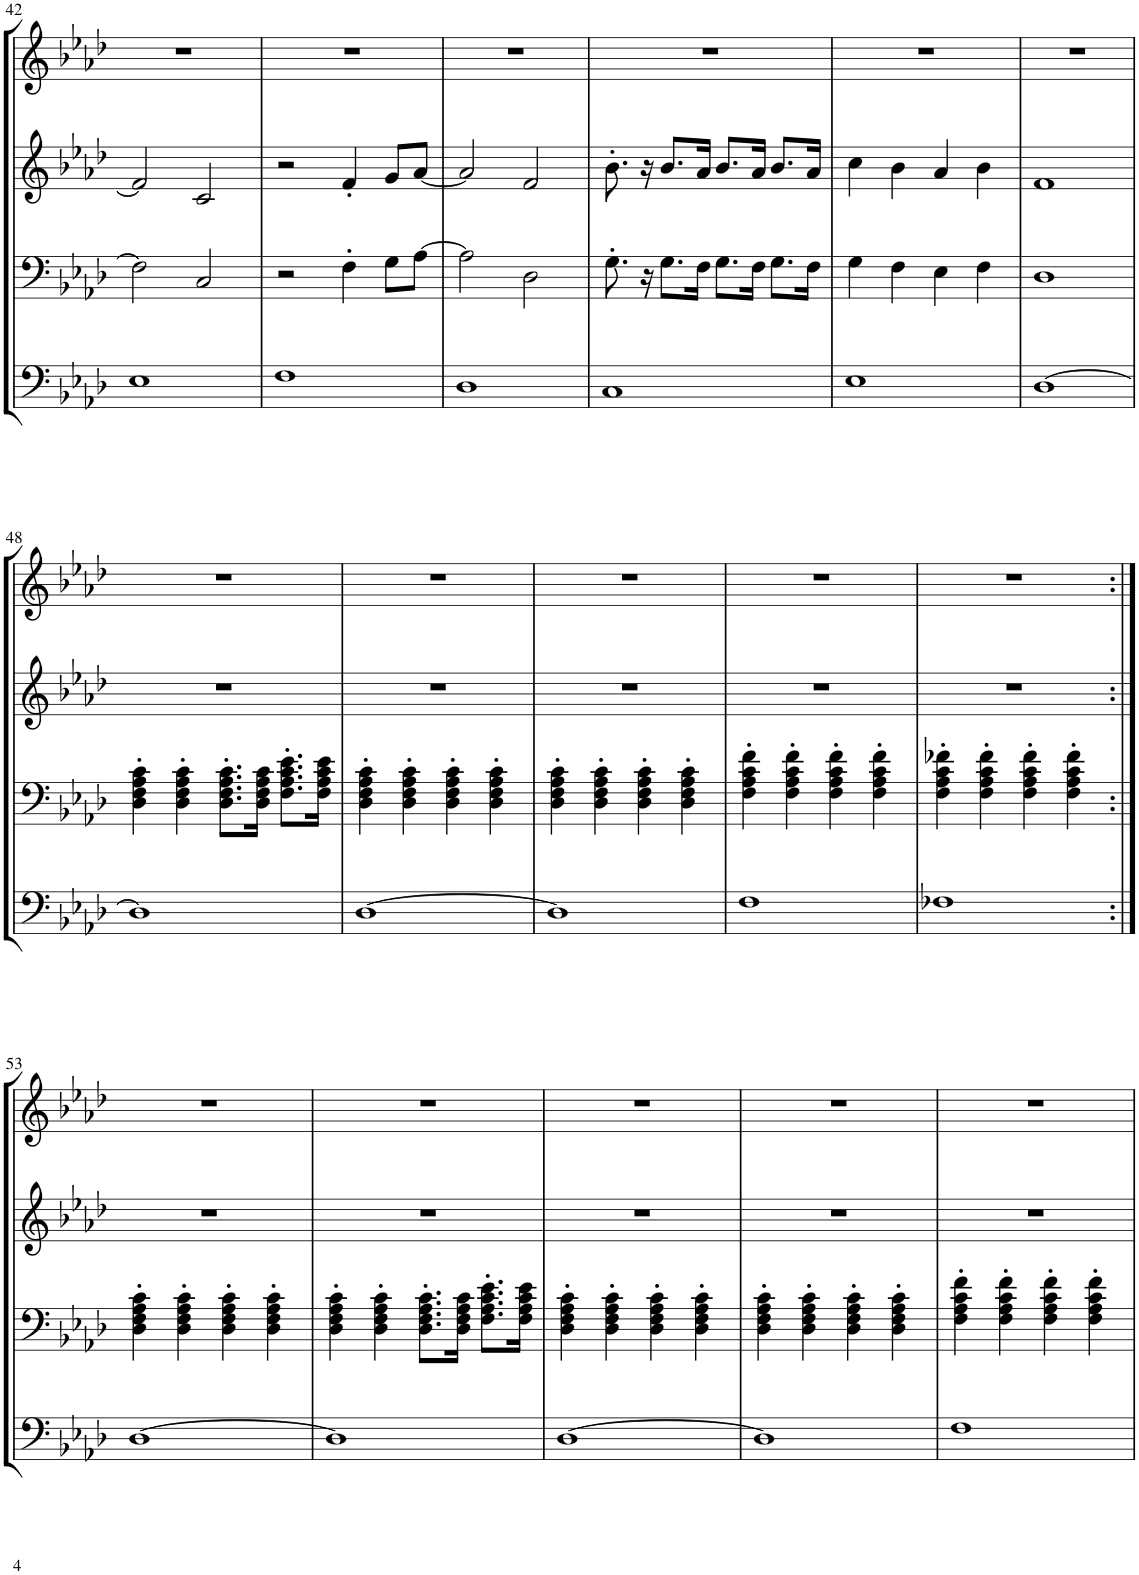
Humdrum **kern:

**kern	**kern	**kern	**kern
*part4	*part3	*part2	*part1
*staff4	*staff3	*staff2	*staff1
*I"Tuba	*I"Trombone	*I"Bb Trumpet 2	*I"Bb Trumpet 1
*I'Tba	*I'Trb	*I'Tpt	*I'Tpt
!!LO:PB:g=z
*clefF4	*clefF4	*clefG2	*clefG2
*	*	*ITrd1c2	*ITrd1c2
*k[b-e-a-d-]	*k[b-e-a-d-]	*k[b-e-a-d-]	*k[b-e-a-d-]
*M4/4	*M4/4	*M4/4	*M4/4
=42	=42	=42	=42
1E-	2F\]	2f/]	1r
.	2C/	2c/	.
=43	=43	=43	=43
1F	2r	2r	1r
.	4F'\	4f'/	.
.	8G\L	8g/L	.
.	[8A-\J	[8a-/J	.
=44	=44	=44	=44
1D-	2A-\]	2a-/]	1r
.	2D-\	2f/	.
=45	=45	=45	=45
1C	8.G'\	8.b-'\	1r
.	16r	16r	.
.	8.G\L	8.b-/L	.
.	16F\Jk	16a-/Jk	.
.	8.G\L	8.b-/L	.
.	16F\Jk	16a-/Jk	.
.	8.G\L	8.b-/L	.
.	16F\Jk	16a-/Jk	.
=46	=46	=46	=46
1E-	4G\	4cc\	1r
.	4F\	4b-\	.
.	4E-\	4a-/	.
.	4F\	4b-\	.
=47	=47	=47	=47
[1D-	1D-	1f	1r
!!LO:LB:g=z
=48	=48	=48	=48
1D-]	4D-\' 4F\' 4A-\' 4c\'	1r	1r
.	4D-\' 4F\' 4A-\' 4c\'	.	.
.	8.D-\' 8.F\' 8.A-\' 8.c\'L	.	.
.	16D-\ 16F\ 16A-\ 16c\Jk	.	.
.	8.F\' 8.A-\' 8.c\' 8.e-\'L	.	.
.	16F\ 16A-\ 16c\ 16e-\Jk	.	.
=49	=49	=49	=49
[1D-	4D-\' 4F\' 4A-\' 4c\'	1r	1r
.	4D-\' 4F\' 4A-\' 4c\'	.	.
.	4D-\' 4F\' 4A-\' 4c\'	.	.
.	4D-\' 4F\' 4A-\' 4c\'	.	.
=50	=50	=50	=50
1D-]	4D-\' 4F\' 4A-\' 4c\'	1r	1r
.	4D-\' 4F\' 4A-\' 4c\'	.	.
.	4D-\' 4F\' 4A-\' 4c\'	.	.
.	4D-\' 4F\' 4A-\' 4c\'	.	.
=51	=51	=51	=51
1F	4F\' 4A-\' 4c\' 4f\'	1r	1r
.	4F\' 4A-\' 4c\' 4f\'	.	.
.	4F\' 4A-\' 4c\' 4f\'	.	.
.	4F\' 4A-\' 4c\' 4f\'	.	.
=52	=52	=52	=52
1F-X	4F\' 4A-\' 4c\' 4f-X\'	1r	1r
.	4F\' 4A-\' 4c\' 4f-\'	.	.
.	4F\' 4A-\' 4c\' 4f-\'	.	.
.	4F\' 4A-\' 4c\' 4f-\'	.	.
!!LO:LB:g=z
=53:|!	=53:|!	=53:|!	=53:|!
[1D-	4D-\' 4F\' 4A-\' 4c\'	1r	1r
.	4D-\' 4F\' 4A-\' 4c\'	.	.
.	4D-\' 4F\' 4A-\' 4c\'	.	.
.	4D-\' 4F\' 4A-\' 4c\'	.	.
=54	=54	=54	=54
1D-]	4D-\' 4F\' 4A-\' 4c\'	1r	1r
.	4D-\' 4F\' 4A-\' 4c\'	.	.
.	8.D-\' 8.F\' 8.A-\' 8.c\'L	.	.
.	16D-\ 16F\ 16A-\ 16c\Jk	.	.
.	8.F\' 8.A-\' 8.c\' 8.e-\'L	.	.
.	16F\ 16A-\ 16c\ 16e-\Jk	.	.
=55	=55	=55	=55
[1D-	4D-\' 4F\' 4A-\' 4c\'	1r	1r
.	4D-\' 4F\' 4A-\' 4c\'	.	.
.	4D-\' 4F\' 4A-\' 4c\'	.	.
.	4D-\' 4F\' 4A-\' 4c\'	.	.
=56	=56	=56	=56
1D-]	4D-\' 4F\' 4A-\' 4c\'	1r	1r
.	4D-\' 4F\' 4A-\' 4c\'	.	.
.	4D-\' 4F\' 4A-\' 4c\'	.	.
.	4D-\' 4F\' 4A-\' 4c\'	.	.
=57	=57	=57	=57
1F	4F\' 4A-\' 4c\' 4f\'	1r	1r
.	4F\' 4A-\' 4c\' 4f\'	.	.
.	4F\' 4A-\' 4c\' 4f\'	.	.
.	4F\' 4A-\' 4c\' 4f\'	.	.
=	=	=	=
*-	*-	*-	*-
